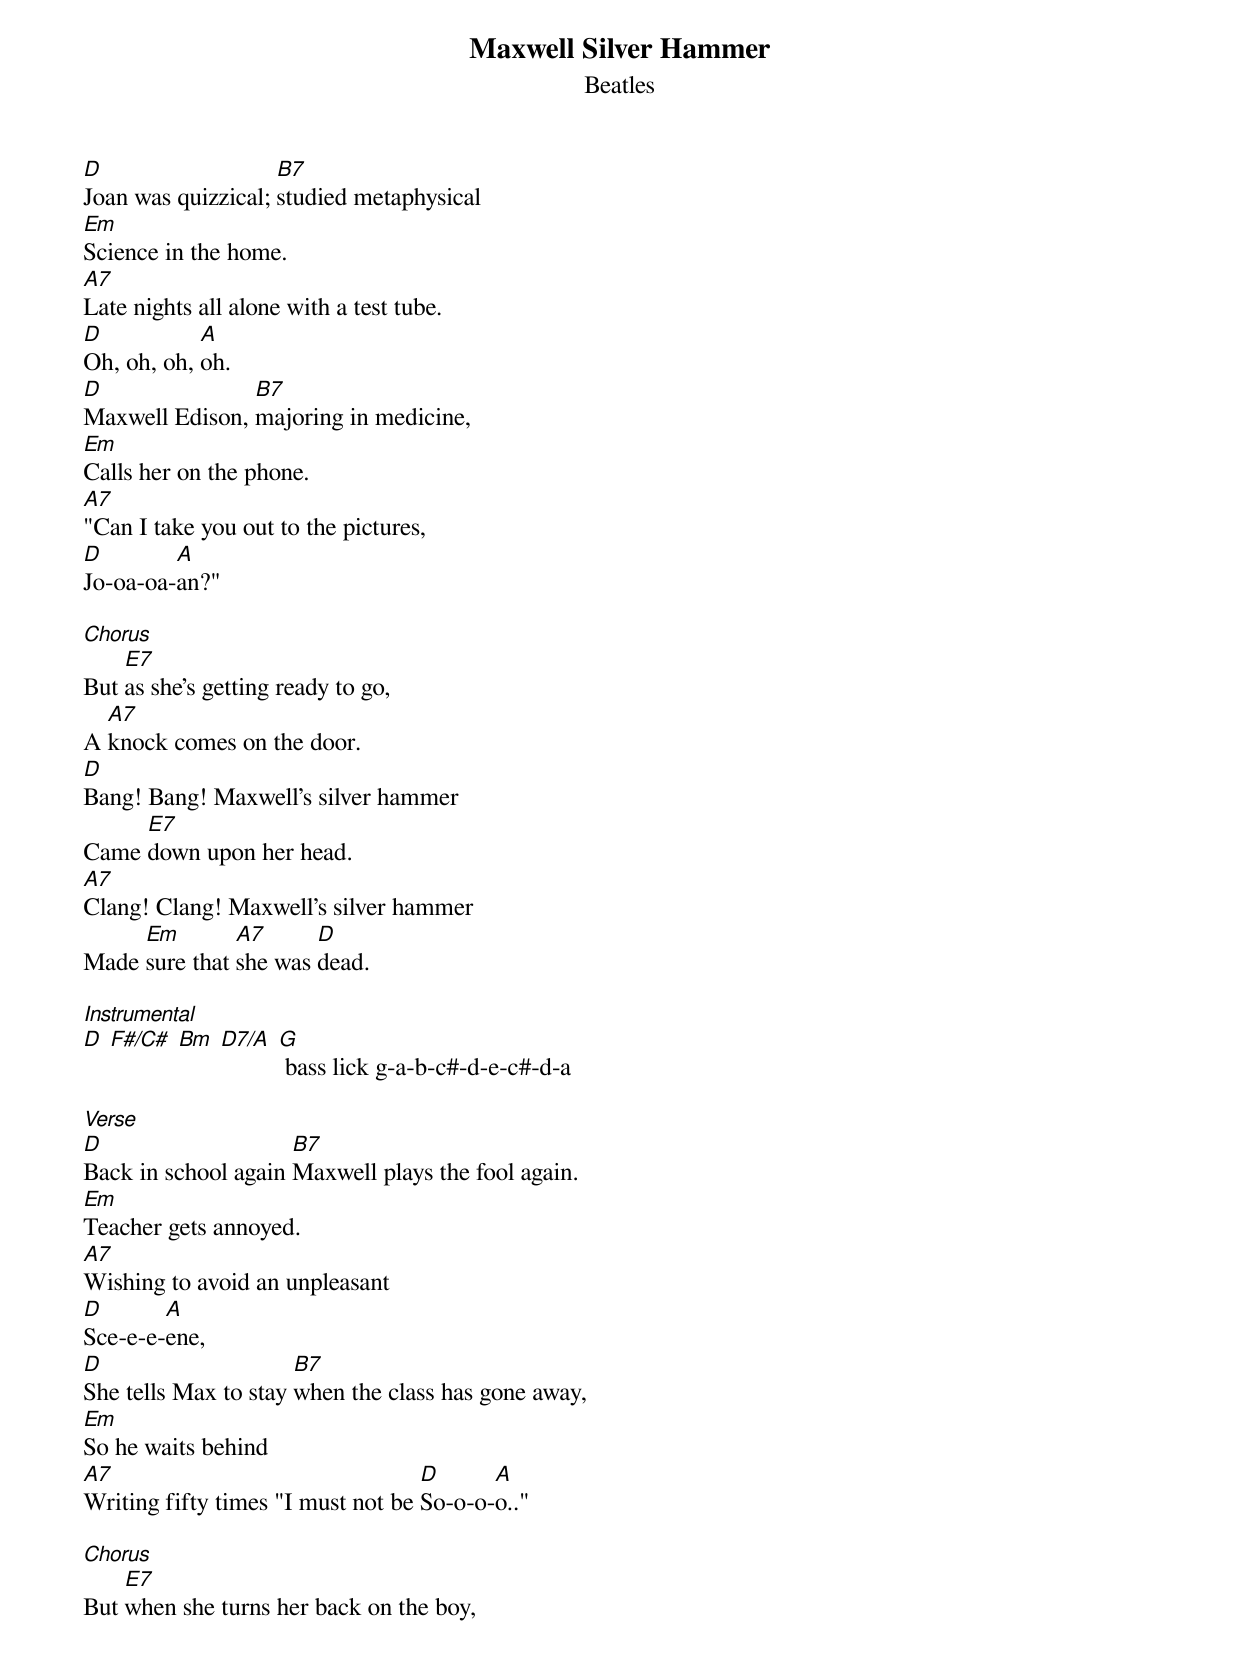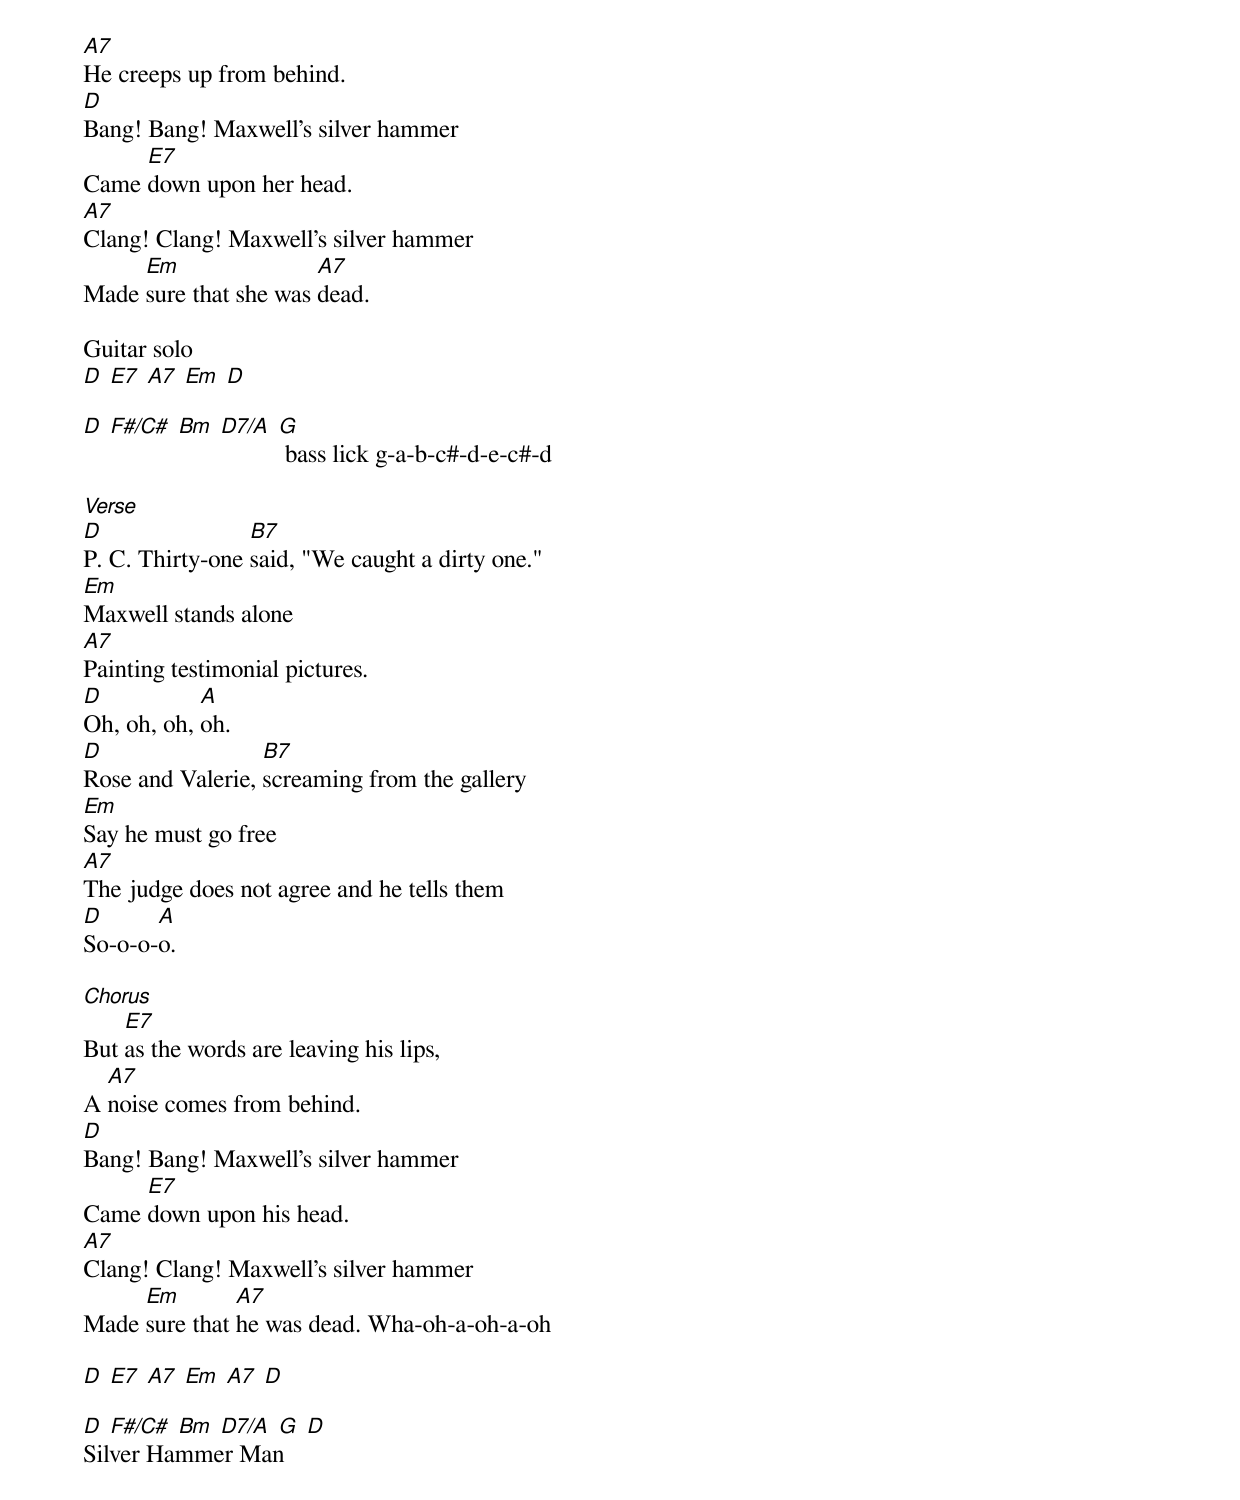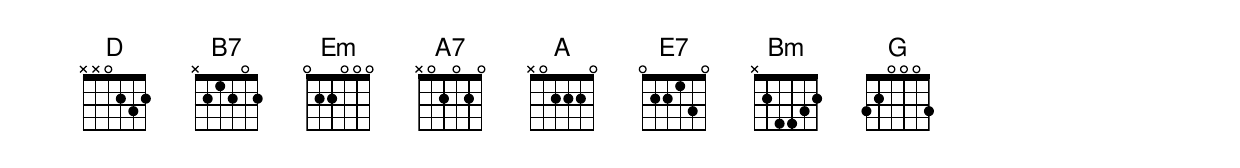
{title:Maxwell Silver Hammer}
{subtitle:Beatles}
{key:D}

[D]Joan was quizzical; [B7]studied metaphysical
[Em]Science in the home.
[A7]Late nights all alone with a test tube.
[D]Oh, oh, oh, [A]oh.
[D]Maxwell Edison, [B7]majoring in medicine,
[Em]Calls her on the phone.
[A7]"Can I take you out to the pictures,
[D]Jo-oa-oa-[A]an?"

[Chorus]
But [E7]as she's getting ready to go,
A [A7]knock comes on the door.
[D]Bang! Bang! Maxwell's silver hammer
Came [E7]down upon her head.
[A7]Clang! Clang! Maxwell's silver hammer
Made [Em]sure that [A7]she was [D]dead.

[Instrumental]
[D] [F#/C#] [Bm] [D7/A] [G] bass lick g-a-b-c#-d-e-c#-d-a

[Verse]
[D]Back in school again [B7]Maxwell plays the fool again.
[Em]Teacher gets annoyed.
[A7]Wishing to avoid an unpleasant
[D]Sce-e-e-[A]ene,
[D]She tells Max to stay [B7]when the class has gone away,
[Em]So he waits behind
[A7]Writing fifty times "I must not be [D]So-o-o-[A]o.."

[Chorus]
But [E7]when she turns her back on the boy,
[A7]He creeps up from behind.
[D]Bang! Bang! Maxwell's silver hammer
Came [E7]down upon her head.
[A7]Clang! Clang! Maxwell's silver hammer
Made [Em]sure that she was [A7]dead.

Guitar solo
[D] [E7] [A7] [Em] [D]

[D] [F#/C#] [Bm] [D7/A] [G] bass lick g-a-b-c#-d-e-c#-d

[Verse]
[D]P. C. Thirty-one [B7]said, "We caught a dirty one."
[Em]Maxwell stands alone
[A7]Painting testimonial pictures.
[D]Oh, oh, oh, [A]oh.
[D]Rose and Valerie, [B7]screaming from the gallery
[Em]Say he must go free
[A7]The judge does not agree and he tells them
[D]So-o-o-[A]o.

[Chorus]
But [E7]as the words are leaving his lips,
A [A7]noise comes from behind.
[D]Bang! Bang! Maxwell's silver hammer
Came [E7]down upon his head.
[A7]Clang! Clang! Maxwell's silver hammer
Made [Em]sure that [A7]he was dead. Wha-oh-a-oh-a-oh

[D] [E7] [A7] [Em] [A7] [D]

[D] [F#/C#] [Bm] [D7/A] [G] [D]
Silver Hammer Man
